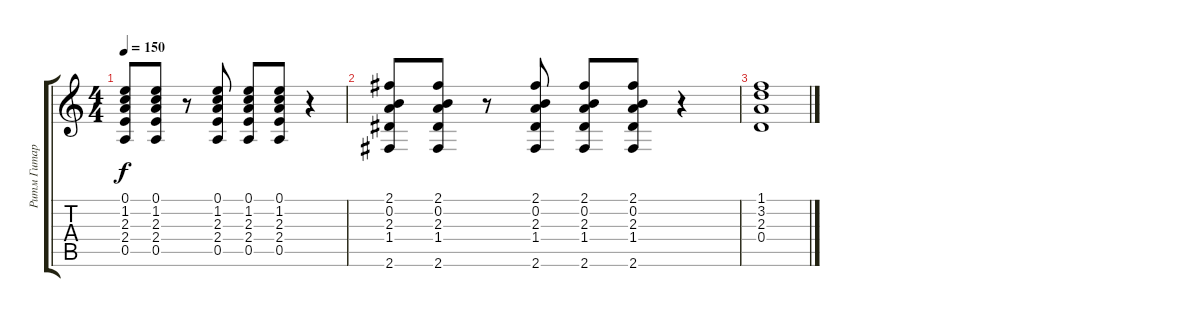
\track ("Ритм Гитара" "Ритм Гитар") {instrument acousticguitarsteel}
\staff {score tabs}
\tuning (E4 B3 G3 D3 A2 E2) {hide}
\ts (4 4)
\tempo 150
\clef g2
\ks c
(0.1 1.2 2.3 2.4 0.5).8{dy f} (0.1 1.2 2.3 2.4 0.5).8 r.8 (0.1 1.2 2.3 2.4 0.5).8 (0.1 1.2 2.3 2.4 0.5).8 (0.1 1.2 2.3 2.4 0.5).8 r.4 |
(2.1 0.2 2.3 1.4 2.6).8 (2.1 0.2 2.3 1.4 2.6).8 r.8 (2.1 0.2 2.3 1.4 2.6).8 (2.1 0.2 2.3 1.4 2.6).8 (2.1 0.2 2.3 1.4 2.6).8 r.4 |
(1.1 3.2 2.3 0.4).1
